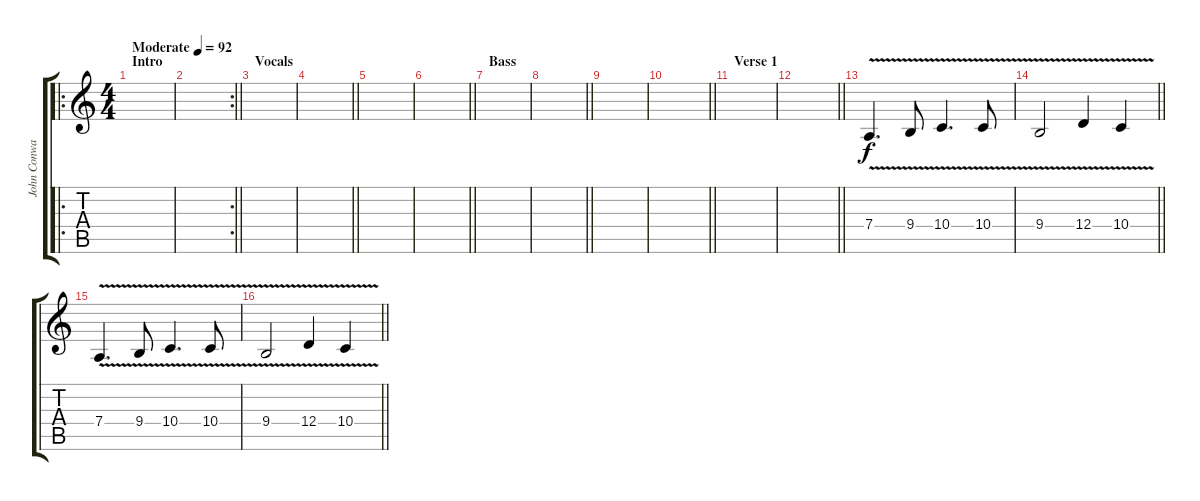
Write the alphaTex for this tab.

\track ("John Conway" "John Conwa") {instrument drawbarorgan}
\staff {score tabs}
\tuning (E4 B3 G3 D3 A2 E2) {hide}
\ro
\ts (4 4)
\section ("" "Intro")
\tempo (92 "Moderate")
\clef g2
\ks c
|
\rc 2
\barLineRight lightlight
|
\section ("" "Vocals")
|
\barLineRight lightlight
|
|
\barLineRight lightlight
|
\section ("" "Bass")
|
\barLineRight lightlight
|
|
\barLineRight lightlight
|
\section ("" "Verse 1")
|
\barLineRight lightlight
|
7.4{v}.4{d} 9.4{v}.8 10.4{v}.4{d} 10.4{v}.8 |
\barLineRight lightlight
9.4{v}.2 12.4{v}.4 10.4{v}.4 |
7.4{v}.4{d} 9.4{v}.8 10.4{v}.4{d} 10.4{v}.8 |
\barLineRight lightlight
9.4{v}.2 12.4{v}.4 10.4{v}.4
